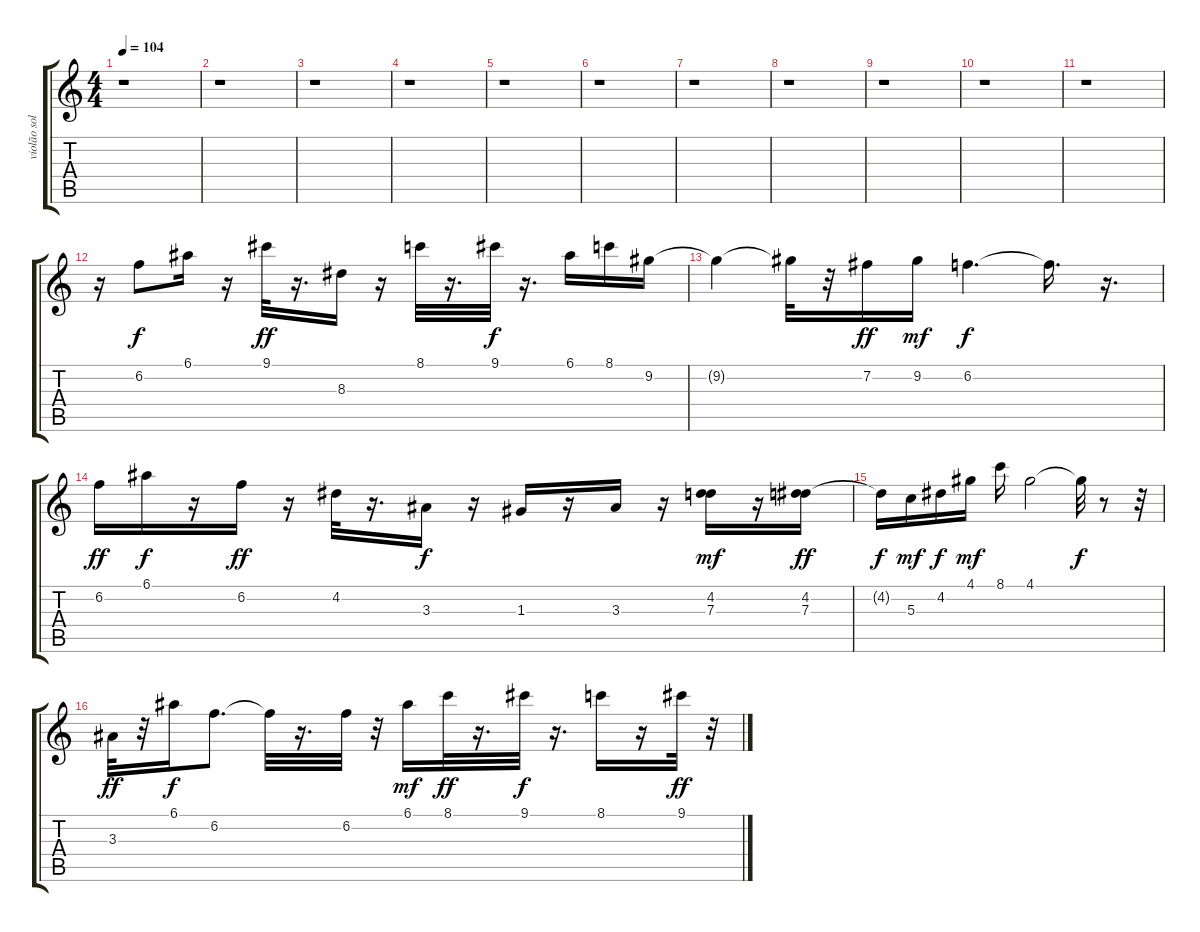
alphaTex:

\track ("violão solo" "violão sol") {instrument acousticguitarsteel}
\staff {score tabs}
\tuning (E4 B3 G3 D3 A2 E2) {hide}
\ts (4 4)
\tempo 104
\clef g2
\ks c
r.1{dy f} |
r.1 |
r.1 |
r.1 |
r.1 |
r.1 |
r.1 |
r.1 |
r.1 |
r.1 |
r.1 |
r.16 6.2.8 6.1.16 r.16 9.1.32{dy ff} r.16{d} 8.3.16 r.16 8.1.32 r.16{d} 9.1.32{dy f} r.16{d} 6.1.16 8.1.16 9.2.16 |
9.2{t}.4 9.2{t}.32 r.32 7.2.16{dy ff} 9.2.16{dy mf} 6.2.4{d dy f} 6.2{t}.16{d} r.16{d} |
6.2.16{dy ff} 6.1.16{dy f} r.16 6.2.16{dy ff} r.16 4.2.32 r.16{d} 3.3.16{dy f} r.16 1.3.16 r.16 3.3.16 r.16 (4.2 7.3).16{dy mf} r.16 (4.2 7.3).16{dy ff} |
4.2{t}.16{dy f} 5.3.16{dy mf} 4.2.16{dy f} 4.1.16{dy mf} 8.1.16 4.1.2 4.1{t}.32{dy f} r.8 r.32 |
3.3.32{dy ff} r.32 6.1.16{dy f} 6.2.8{d} 6.2{t}.32 r.16{d} 6.2.32 r.32 6.1.16{dy mf} 8.1.32{dy ff} r.16{d} 9.1.32{dy f} r.16{d} 8.1.16 r.16 9.1.32{dy ff} r.32
